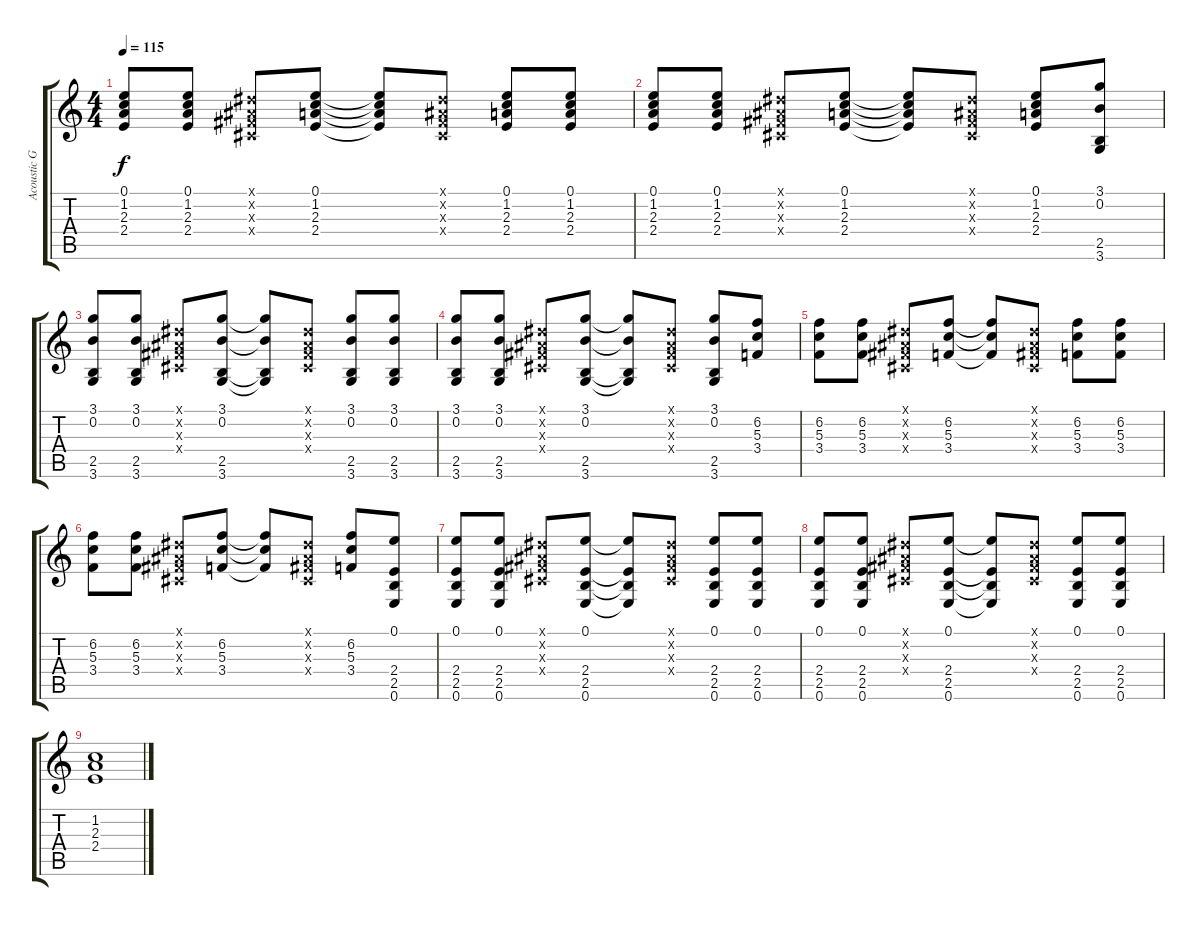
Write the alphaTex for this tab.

\track ("Acoustic Guitar" "Acoustic G") {instrument acousticguitarnylon}
\staff {score tabs}
\tuning (E4 B3 G3 D3 A2 E2) {hide}
\ts (4 4)
\tempo 115
\clef g2
\ks c
(0.1 1.2 2.3 2.4).8{dy f} (0.1 1.2 2.3 2.4).8 (-1.1{x} -1.2{x} -1.3{x} -1.4{x}).8 (0.1 1.2 2.3 2.4).8 (0.1{t} 1.2{t} 2.3{t} 2.4{t}).8 (-1.1{x} -1.2{x} -1.3{x} -1.4{x}).8 (0.1 1.2 2.3 2.4).8 (0.1 1.2 2.3 2.4).8 |
(0.1 1.2 2.3 2.4).8 (0.1 1.2 2.3 2.4).8 (-1.1{x} -1.2{x} -1.3{x} -1.4{x}).8 (0.1 1.2 2.3 2.4).8 (0.1{t} 1.2{t} 2.3{t} 2.4{t}).8 (-1.1{x} -1.2{x} -1.3{x} -1.4{x}).8 (0.1 1.2 2.3 2.4).8 (3.1 0.2 2.5 3.6).8 |
(3.1 0.2 2.5 3.6).8 (3.1 0.2 2.5 3.6).8 (-1.1{x} -1.2{x} -1.3{x} -1.4{x}).8 (3.1 0.2 2.5 3.6).8 (3.1{t} 0.2{t} 2.5{t} 3.6{t}).8 (-1.1{x} -1.2{x} -1.3{x} -1.4{x}).8 (3.1 0.2 2.5 3.6).8 (3.1 0.2 2.5 3.6).8 |
(3.1 0.2 2.5 3.6).8 (3.1 0.2 2.5 3.6).8 (-1.1{x} -1.2{x} -1.3{x} -1.4{x}).8 (3.1 0.2 2.5 3.6).8 (3.1{t} 0.2{t} 2.5{t} 3.6{t}).8 (-1.1{x} -1.2{x} -1.3{x} -1.4{x}).8 (3.1 0.2 2.5 3.6).8 (6.2 5.3 3.4).8 |
(6.2 5.3 3.4).8 (6.2 5.3 3.4).8 (-1.1{x} -1.2{x} -1.3{x} -1.4{x}).8 (6.2 5.3 3.4).8 (6.2{t} 5.3{t} 3.4{t}).8 (-1.1{x} -1.2{x} -1.3{x} -1.4{x}).8 (6.2 5.3 3.4).8 (6.2 5.3 3.4).8 |
(6.2 5.3 3.4).8 (6.2 5.3 3.4).8 (-1.1{x} -1.2{x} -1.3{x} -1.4{x}).8 (6.2 5.3 3.4).8 (6.2{t} 5.3{t} 3.4{t}).8 (-1.1{x} -1.2{x} -1.3{x} -1.4{x}).8 (6.2 5.3 3.4).8 (0.1 2.4 2.5 0.6).8 |
(0.1 2.4 2.5 0.6).8 (0.1 2.4 2.5 0.6).8 (-1.1{x} -1.2{x} -1.3{x} -1.4{x}).8 (0.1 2.4 2.5 0.6).8 (0.1{t} 2.4{t} 2.5{t} 0.6{t}).8 (-1.1{x} -1.2{x} -1.3{x} -1.4{x}).8 (0.1 2.4 2.5 0.6).8 (0.1 2.4 2.5 0.6).8 |
(0.1 2.4 2.5 0.6).8 (0.1 2.4 2.5 0.6).8 (-1.1{x} -1.2{x} -1.3{x} -1.4{x}).8 (0.1 2.4 2.5 0.6).8 (0.1{t} 2.4{t} 2.5{t} 0.6{t}).8 (-1.1{x} -1.2{x} -1.3{x} -1.4{x}).8 (0.1 2.4 2.5 0.6).8 (0.1 2.4 2.5 0.6).8 |
(1.2 2.3 2.4).1
